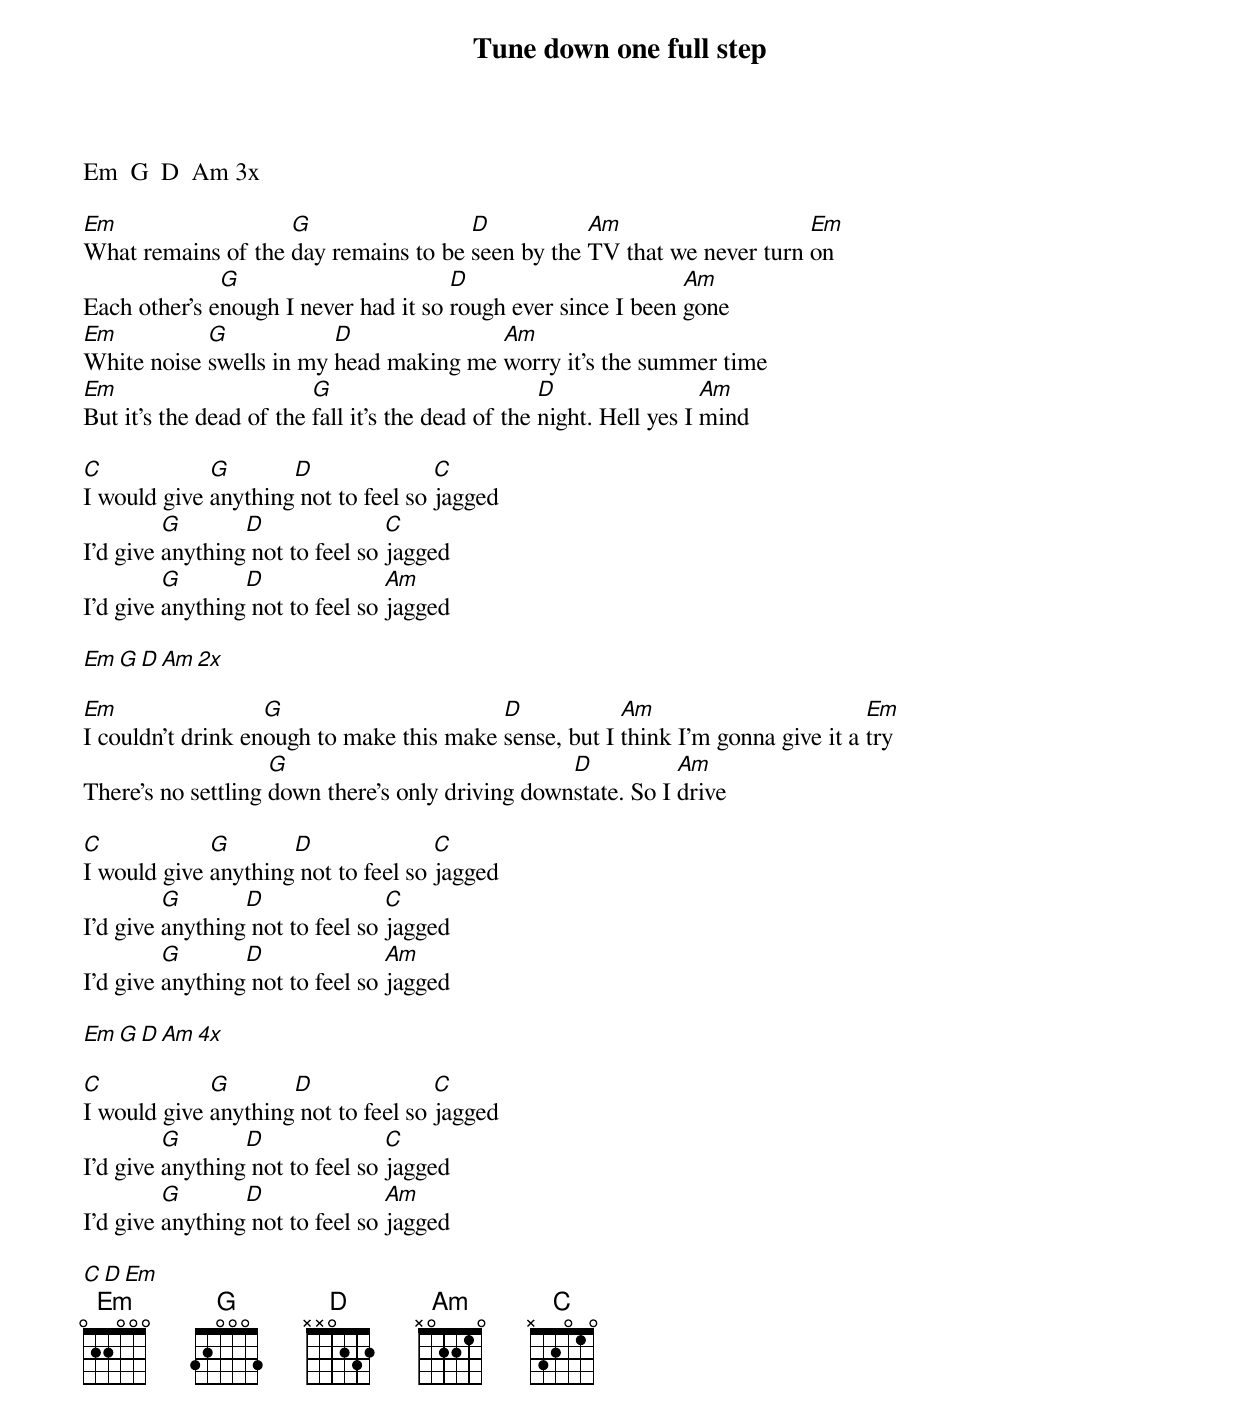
Tune down one full step

Em  G  D  Am 3x

Em                  G                 D           Am                    Em
What remains of the day remains to be seen by the TV that we never turn on
              G                       D                       Am
Each other's enough I never had it so rough ever since I been gone
Em          G            D              Am
White noise swells in my head making me worry it's the summer time
Em                       G                         D                 Am
But it's the dead of the fall it's the dead of the night. Hell yes I mind

C            G       D               C
I would give anything not to feel so jagged
         G       D               C
I'd give anything not to feel so jagged
         G       D               Am
I'd give anything not to feel so jagged

Em G D Am 2x

Em                 G                      D            Am                        Em
I couldn't drink enough to make this make sense, but I think I'm gonna give it a try
                    G                             D           Am
There's no settling down there's only driving downstate. So I drive

C            G       D               C
I would give anything not to feel so jagged
         G       D               C
I'd give anything not to feel so jagged
         G       D               Am
I'd give anything not to feel so jagged

Em G D Am 4x

C            G       D               C
I would give anything not to feel so jagged
         G       D               C
I'd give anything not to feel so jagged
         G       D               Am
I'd give anything not to feel so jagged

C  D  Em
